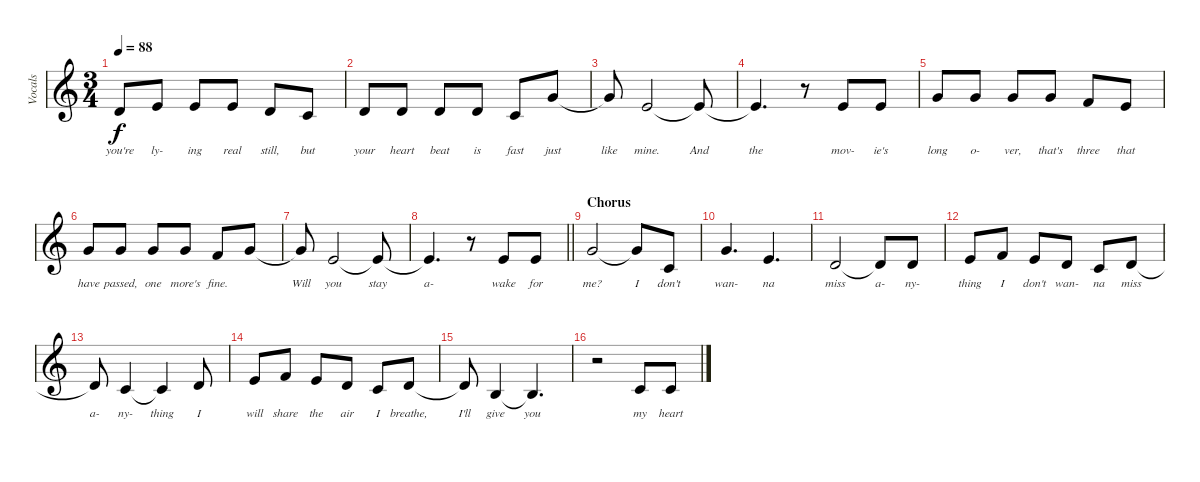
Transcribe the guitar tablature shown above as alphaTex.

\track ("Vocals" "Vocals") {instrument flute}
\staff {score}
\tuning (E4 B3 G3 D3 A2 E2) {hide}
\ts (3 4)
\tempo 88
\clef g2
\ks c
3.2.8{lyrics (0 "you're") lyrics (1 "") lyrics (2 "") lyrics (3 "") lyrics (4 "") dy f} 5.2.8{lyrics (0 "ly-") lyrics (1 "") lyrics (2 "") lyrics (3 "") lyrics (4 "")} 5.2.8{lyrics (0 "ing") lyrics (1 "") lyrics (2 "") lyrics (3 "") lyrics (4 "")} 5.2.8{lyrics (0 "real") lyrics (1 "") lyrics (2 "") lyrics (3 "") lyrics (4 "")} 3.2.8{lyrics (0 "still,") lyrics (1 "") lyrics (2 "") lyrics (3 "") lyrics (4 "")} 1.2.8{lyrics (0 "but") lyrics (1 "") lyrics (2 "") lyrics (3 "") lyrics (4 "")} |
3.2.8{lyrics (0 "your") lyrics (1 "") lyrics (2 "") lyrics (3 "") lyrics (4 "")} 3.2.8{lyrics (0 "heart") lyrics (1 "") lyrics (2 "") lyrics (3 "") lyrics (4 "")} 3.2.8{lyrics (0 "beat") lyrics (1 "") lyrics (2 "") lyrics (3 "") lyrics (4 "")} 3.2.8{lyrics (0 "is") lyrics (1 "") lyrics (2 "") lyrics (3 "") lyrics (4 "")} 1.2.8{lyrics (0 "fast") lyrics (1 "") lyrics (2 "") lyrics (3 "") lyrics (4 "")} 8.2.8{lyrics (0 "just") lyrics (1 "") lyrics (2 "") lyrics (3 "") lyrics (4 "")} |
8.2{t}.8{lyrics (0 "like") lyrics (1 "") lyrics (2 "") lyrics (3 "") lyrics (4 "")} 5.2.2{lyrics (0 "mine.") lyrics (1 "") lyrics (2 "") lyrics (3 "") lyrics (4 "")} 5.2{t}.8{lyrics (0 "And") lyrics (1 "") lyrics (2 "") lyrics (3 "") lyrics (4 "")} |
5.2{t}.4{d lyrics (0 "the") lyrics (1 "") lyrics (2 "") lyrics (3 "") lyrics (4 "")} r.8 5.2.8{lyrics (0 "mov-") lyrics (1 "") lyrics (2 "") lyrics (3 "") lyrics (4 "")} 5.2.8{lyrics (0 "ie's") lyrics (1 "") lyrics (2 "") lyrics (3 "") lyrics (4 "")} |
8.2.8{lyrics (0 "long") lyrics (1 "") lyrics (2 "") lyrics (3 "") lyrics (4 "")} 8.2.8{lyrics (0 "o-") lyrics (1 "") lyrics (2 "") lyrics (3 "") lyrics (4 "")} 8.2.8{lyrics (0 "ver,") lyrics (1 "") lyrics (2 "") lyrics (3 "") lyrics (4 "")} 8.2.8{lyrics (0 "that's") lyrics (1 "") lyrics (2 "") lyrics (3 "") lyrics (4 "")} 6.2.8{lyrics (0 "three") lyrics (1 "") lyrics (2 "") lyrics (3 "") lyrics (4 "")} 5.2.8{lyrics (0 "that") lyrics (1 "") lyrics (2 "") lyrics (3 "") lyrics (4 "")} |
8.2.8{lyrics (0 "have") lyrics (1 "") lyrics (2 "") lyrics (3 "") lyrics (4 "")} 8.2.8{lyrics (0 "passed,") lyrics (1 "") lyrics (2 "") lyrics (3 "") lyrics (4 "")} 8.2.8{lyrics (0 "one") lyrics (1 "") lyrics (2 "") lyrics (3 "") lyrics (4 "")} 8.2.8{lyrics (0 "more's") lyrics (1 "") lyrics (2 "") lyrics (3 "") lyrics (4 "")} 6.2.8{lyrics (0 "fine.") lyrics (1 "") lyrics (2 "") lyrics (3 "") lyrics (4 "")} 8.2.8{lyrics (0 "") lyrics (1 "") lyrics (2 "") lyrics (3 "") lyrics (4 "")} |
8.2{t}.8{lyrics (0 "Will") lyrics (1 "") lyrics (2 "") lyrics (3 "") lyrics (4 "")} 5.2.2{lyrics (0 "you") lyrics (1 "") lyrics (2 "") lyrics (3 "") lyrics (4 "")} 5.2{t}.8{lyrics (0 "stay") lyrics (1 "") lyrics (2 "") lyrics (3 "") lyrics (4 "")} |
\barLineRight lightlight
5.2{t}.4{d lyrics (0 "a-") lyrics (1 "") lyrics (2 "") lyrics (3 "") lyrics (4 "")} r.8 5.2.8{lyrics (0 "wake") lyrics (1 "") lyrics (2 "") lyrics (3 "") lyrics (4 "")} 5.2.8{lyrics (0 "for") lyrics (1 "") lyrics (2 "") lyrics (3 "") lyrics (4 "")} |
\section ("" "Chorus")
8.2.2{lyrics (0 "me?") lyrics (1 "") lyrics (2 "") lyrics (3 "") lyrics (4 "")} 8.2{t}.8{lyrics (0 "I") lyrics (1 "") lyrics (2 "") lyrics (3 "") lyrics (4 "")} 1.2.8{lyrics (0 "don't") lyrics (1 "") lyrics (2 "") lyrics (3 "") lyrics (4 "")} |
8.2.4{d lyrics (0 "wan-") lyrics (1 "") lyrics (2 "") lyrics (3 "") lyrics (4 "")} 5.2.4{d lyrics (0 "na") lyrics (1 "") lyrics (2 "") lyrics (3 "") lyrics (4 "")} |
3.2.2{lyrics (0 "miss") lyrics (1 "") lyrics (2 "") lyrics (3 "") lyrics (4 "")} 3.2{t}.8{lyrics (0 "a-") lyrics (1 "") lyrics (2 "") lyrics (3 "") lyrics (4 "")} 3.2.8{lyrics (0 "ny-") lyrics (1 "") lyrics (2 "") lyrics (3 "") lyrics (4 "")} |
5.2.8{lyrics (0 "thing") lyrics (1 "") lyrics (2 "") lyrics (3 "") lyrics (4 "")} 6.2.8{lyrics (0 "I") lyrics (1 "") lyrics (2 "") lyrics (3 "") lyrics (4 "")} 5.2.8{lyrics (0 "don't") lyrics (1 "") lyrics (2 "") lyrics (3 "") lyrics (4 "")} 3.2.8{lyrics (0 "wan-") lyrics (1 "") lyrics (2 "") lyrics (3 "") lyrics (4 "")} 1.2.8{lyrics (0 "na") lyrics (1 "") lyrics (2 "") lyrics (3 "") lyrics (4 "")} 3.2.8{lyrics (0 "miss") lyrics (1 "") lyrics (2 "") lyrics (3 "") lyrics (4 "")} |
3.2{t}.8{lyrics (0 "a-") lyrics (1 "") lyrics (2 "") lyrics (3 "") lyrics (4 "")} 1.2.4{lyrics (0 "ny-") lyrics (1 "") lyrics (2 "") lyrics (3 "") lyrics (4 "")} 1.2{t}.4{lyrics (0 "thing") lyrics (1 "") lyrics (2 "") lyrics (3 "") lyrics (4 "")} 3.2.8{lyrics (0 "I") lyrics (1 "") lyrics (2 "") lyrics (3 "") lyrics (4 "")} |
5.2.8{lyrics (0 "will") lyrics (1 "") lyrics (2 "") lyrics (3 "") lyrics (4 "")} 6.2.8{lyrics (0 "share") lyrics (1 "") lyrics (2 "") lyrics (3 "") lyrics (4 "")} 5.2.8{lyrics (0 "the") lyrics (1 "") lyrics (2 "") lyrics (3 "") lyrics (4 "")} 3.2.8{lyrics (0 "air") lyrics (1 "") lyrics (2 "") lyrics (3 "") lyrics (4 "")} 1.2.8{lyrics (0 "I") lyrics (1 "") lyrics (2 "") lyrics (3 "") lyrics (4 "")} 3.2.8{lyrics (0 "breathe,") lyrics (1 "") lyrics (2 "") lyrics (3 "") lyrics (4 "")} |
3.2{t}.8{lyrics (0 "I'll") lyrics (1 "") lyrics (2 "") lyrics (3 "") lyrics (4 "")} 0.2.4{lyrics (0 "give") lyrics (1 "") lyrics (2 "") lyrics (3 "") lyrics (4 "")} 0.2{t}.4{d lyrics (0 "you") lyrics (1 "") lyrics (2 "") lyrics (3 "") lyrics (4 "")} |
r.2 1.2.8{lyrics (0 "my") lyrics (1 "") lyrics (2 "") lyrics (3 "") lyrics (4 "")} 1.2.8{lyrics (0 "heart") lyrics (1 "") lyrics (2 "") lyrics (3 "") lyrics (4 "")}
